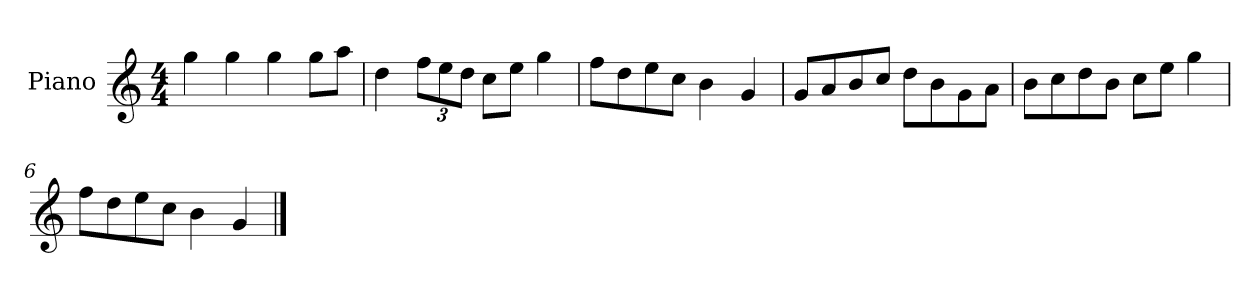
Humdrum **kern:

**kern
*part1
*staff1
*I"Piano
*I'P-no
*clefG2
*k[]
*M4/4
*MM90
=1
4gg\
4gg\
4gg\
8gg\L
8aa\J
=2
4dd\
*Xbrackettup
12ff\L
12ee\
12dd\J
8cc\L
8ee\J
4gg\
=3
8ff\L
8dd\
8ee\
8cc\J
4b\
4g/
=4
8g/L
8a/
8b/
8cc/J
8dd\L
8b\
8g\
8a\J
=5
8b\L
8cc\
8dd\
8b\J
8cc\L
8ee\J
4gg\
=6
8ff\L
8dd\
8ee\
8cc\J
4b\
4g/
==
*-
